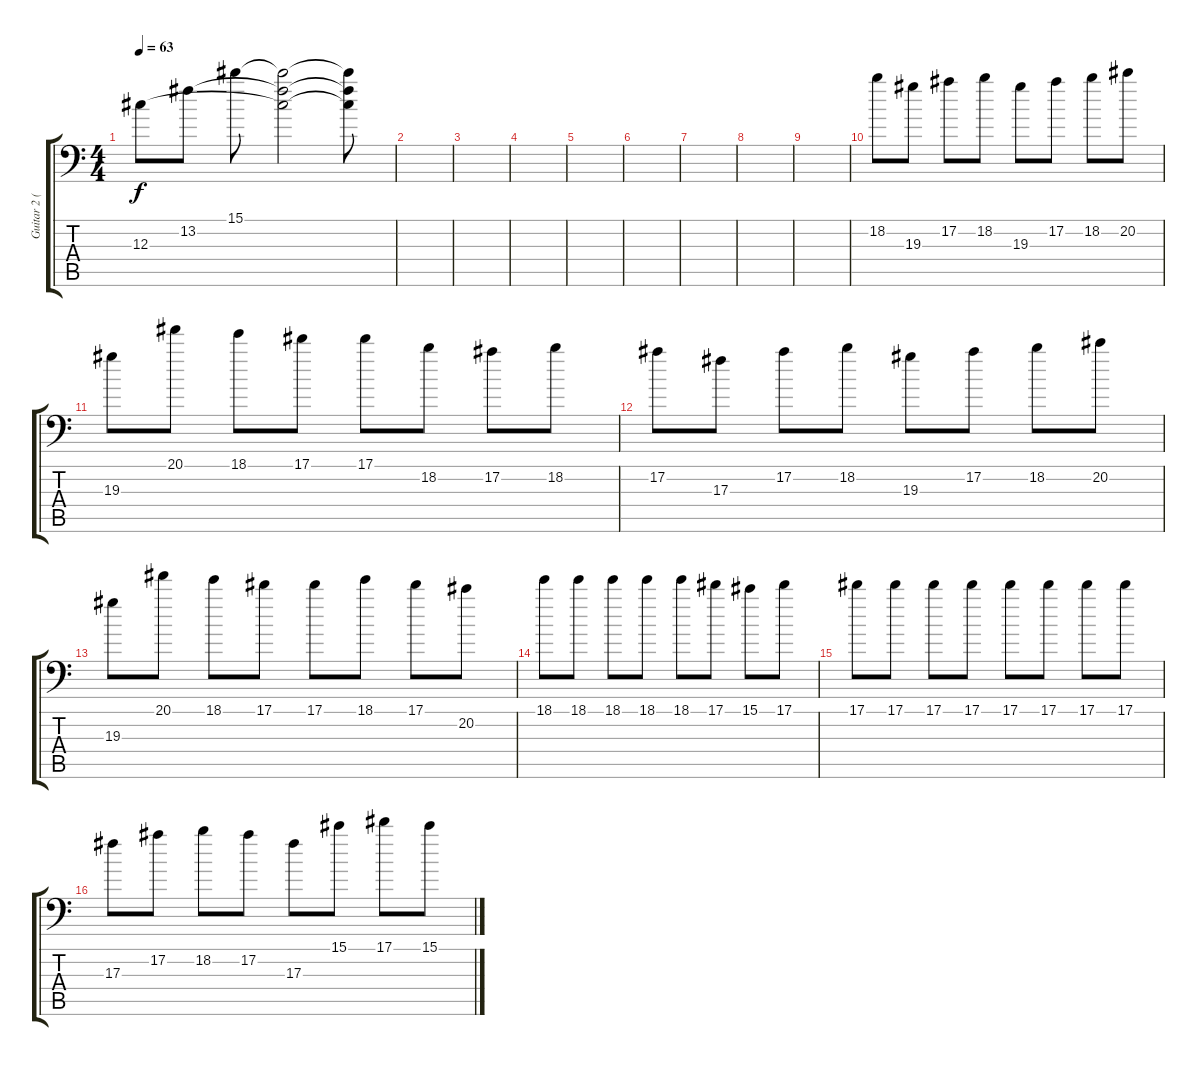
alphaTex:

\track ("Guitar 2 (Drop G#)" "Guitar 2 (") {instrument distortionguitar}
\staff {score tabs}
\tuning (Bb3 F3 Db3 Ab2 Eb2 Ab1) {hide}
\ts (4 4)
\tempo 63
\clef f4
\ks c
12.3.8{dy f} 13.2.8 15.1.8 (15.1{t} 13.2{t} 12.3{t}).2 (15.1{t} 13.2{t} 12.3{t}).8 |
|
|
|
|
|
|
|
|
18.2.8{instrument distortionguitar} 19.3.8 17.2.8 18.2.8 19.3.8 17.2.8 18.2.8 20.2.8 |
19.3.8 20.1.8 18.1.8 17.1.8 17.1.8 18.2.8 17.2.8 18.2.8 |
17.2.8 17.3.8 17.2.8 18.2.8 19.3.8 17.2.8 18.2.8 20.2.8 |
19.3.8 20.1.8 18.1.8 17.1.8 17.1.8 18.1.8 17.1.8 20.2.8 |
18.1.8 18.1.8 18.1.8 18.1.8 18.1.8 17.1.8 15.1.8 17.1.8 |
17.1.8 17.1.8 17.1.8 17.1.8 17.1.8 17.1.8 17.1.8 17.1.8 |
17.3.8 17.2.8 18.2.8 17.2.8 17.3.8 15.1.8 17.1.8 15.1.8
